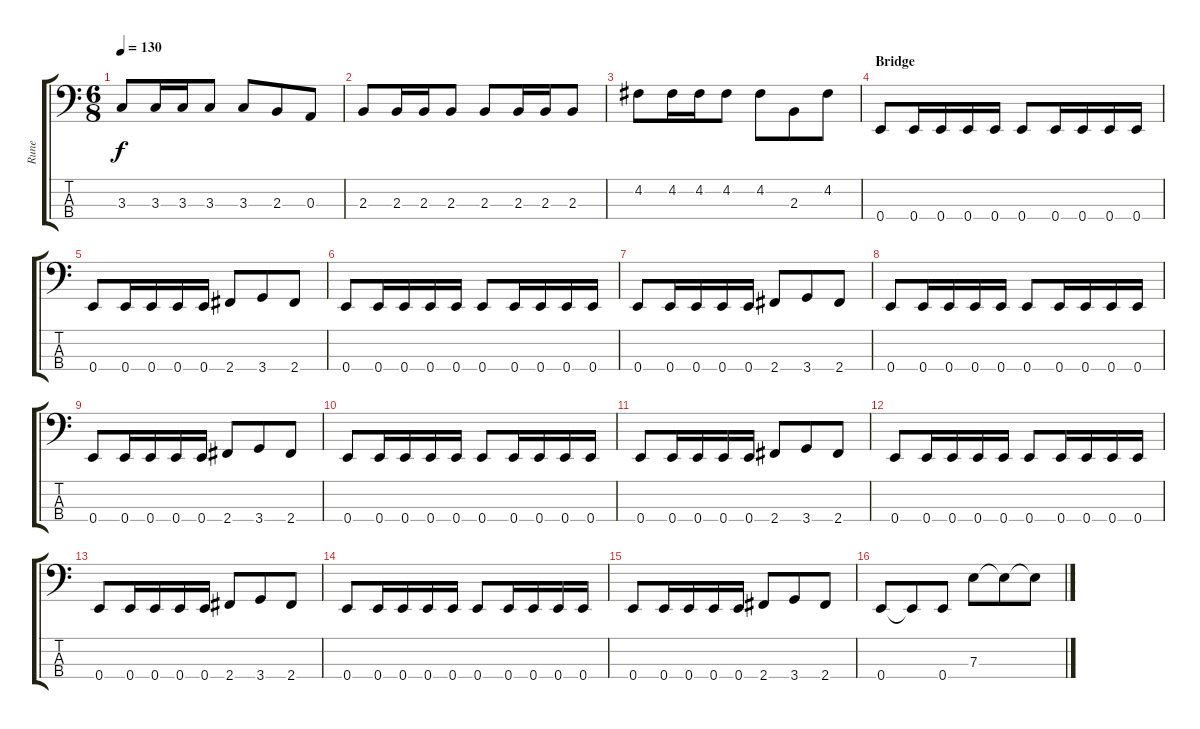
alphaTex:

\track ("Rune" "Rune") {instrument electricbassfinger}
\staff {score tabs}
\tuning (G2 D2 A1 E1) {hide}
\ts (6 8)
\tempo 130
\clef f4
\ks c
3.3.8{dy f} 3.3.16 3.3.16 3.3.8 3.3.8 2.3.8 0.3.8 |
2.3.8 2.3.16 2.3.16 2.3.8 2.3.8 2.3.16 2.3.16 2.3.8 |
4.2.8 4.2.16 4.2.16 4.2.8 4.2.8 2.3.8 4.2.8 |
\section ("" "Bridge")
0.4.8 0.4.16 0.4.16 0.4.16 0.4.16 0.4.8 0.4.16 0.4.16 0.4.16 0.4.16 |
0.4.8 0.4.16 0.4.16 0.4.16 0.4.16 2.4.8 3.4.8 2.4.8 |
0.4.8 0.4.16 0.4.16 0.4.16 0.4.16 0.4.8 0.4.16 0.4.16 0.4.16 0.4.16 |
0.4.8 0.4.16 0.4.16 0.4.16 0.4.16 2.4.8 3.4.8 2.4.8 |
0.4.8 0.4.16 0.4.16 0.4.16 0.4.16 0.4.8 0.4.16 0.4.16 0.4.16 0.4.16 |
0.4.8 0.4.16 0.4.16 0.4.16 0.4.16 2.4.8 3.4.8 2.4.8 |
0.4.8 0.4.16 0.4.16 0.4.16 0.4.16 0.4.8 0.4.16 0.4.16 0.4.16 0.4.16 |
0.4.8 0.4.16 0.4.16 0.4.16 0.4.16 2.4.8 3.4.8 2.4.8 |
0.4.8 0.4.16 0.4.16 0.4.16 0.4.16 0.4.8 0.4.16 0.4.16 0.4.16 0.4.16 |
0.4.8 0.4.16 0.4.16 0.4.16 0.4.16 2.4.8 3.4.8 2.4.8 |
0.4.8 0.4.16 0.4.16 0.4.16 0.4.16 0.4.8 0.4.16 0.4.16 0.4.16 0.4.16 |
0.4.8 0.4.16 0.4.16 0.4.16 0.4.16 2.4.8 3.4.8 2.4.8 |
0.4.8 0.4{t}.8 0.4.8 7.3.8 7.3{t}.8 7.3{t}.8
